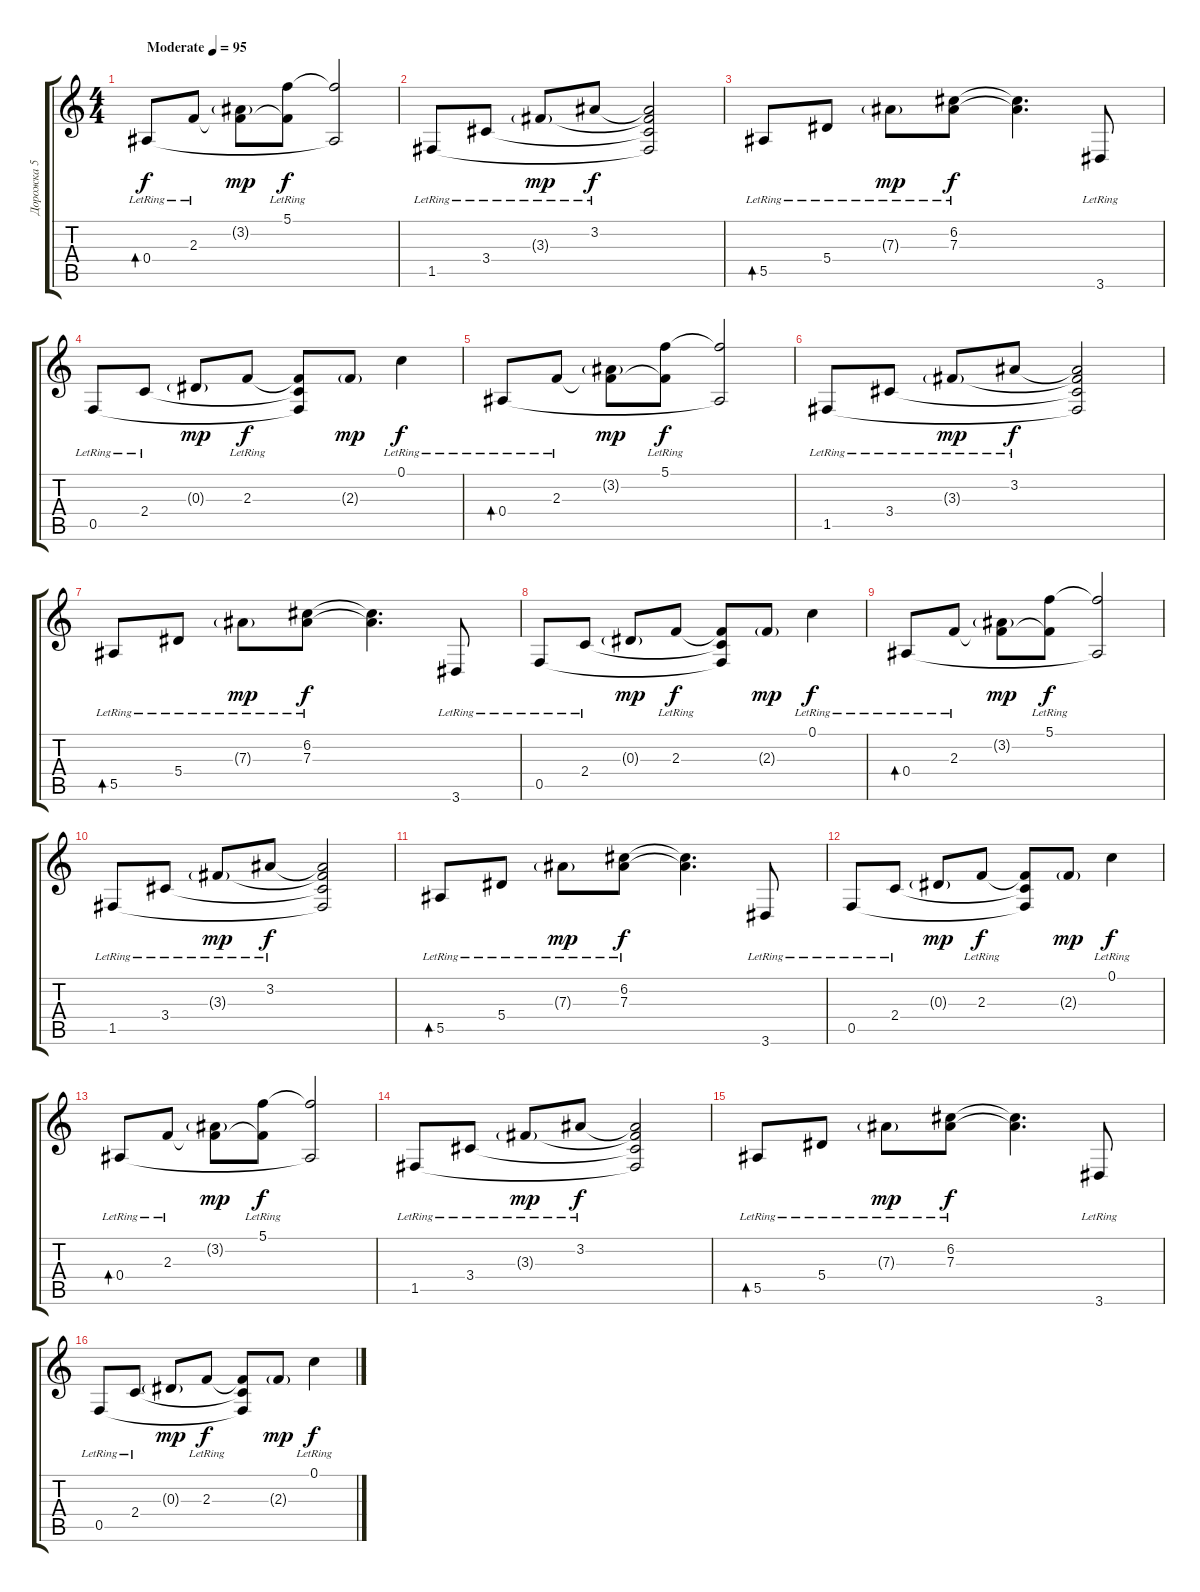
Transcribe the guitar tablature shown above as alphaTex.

\track ("Дорожка 5" "Дорожка 5") {instrument electricguitarclean}
\staff {score tabs}
\tuning (C4 G3 Eb3 Bb2 F2 C2) {hide}
\ts (4 4)
\tempo (95 "Moderate")
\clef g2
\ks c
0.4{lr}.8{bd 60 dy f instrument electricguitarclean} 2.3{lr}.8 (3.2{g} 2.3{t}).8{dy mp} (5.1{lr} 2.3{t}).8{dy f} (5.1{t} 0.4{t}).2 |
1.5{lr}.8 3.4{lr}.8 3.3{g lr}.8{dy mp} 3.2{lr}.8{dy f} (3.2{t} 3.3{t} 3.4{t} 1.5{t}).2 |
5.5{lr}.8{bd 60} 5.4{lr}.8 7.3{g lr}.8{dy mp} (6.2{lr} 7.3{lr}).8{dy f} (6.2{t} 7.3{t}).4{d} 3.6{lr}.8 |
0.5{lr}.8 2.4{lr}.8 0.3{g}.8{dy mp} 2.3{lr}.8{dy f} (2.3{t} 2.4{t} 0.5{t}).8 2.3{g}.8{dy mp} 0.1{lr}.4{dy f} |
0.4{lr}.8{bd 60} 2.3{lr}.8 (3.2{g} 2.3{t}).8{dy mp} (5.1{lr} 2.3{t}).8{dy f} (5.1{t} 0.4{t}).2 |
1.5{lr}.8 3.4{lr}.8 3.3{g lr}.8{dy mp} 3.2{lr}.8{dy f} (3.2{t} 3.3{t} 3.4{t} 1.5{t}).2 |
5.5{lr}.8{bd 60} 5.4{lr}.8 7.3{g lr}.8{dy mp} (6.2{lr} 7.3{lr}).8{dy f} (6.2{t} 7.3{t}).4{d} 3.6{lr}.8 |
0.5{lr}.8 2.4{lr}.8 0.3{g}.8{dy mp} 2.3{lr}.8{dy f} (2.3{t} 2.4{t} 0.5{t}).8 2.3{g}.8{dy mp} 0.1{lr}.4{dy f} |
0.4{lr}.8{bd 60} 2.3{lr}.8 (3.2{g} 2.3{t}).8{dy mp} (5.1{lr} 2.3{t}).8{dy f} (5.1{t} 0.4{t}).2 |
1.5{lr}.8 3.4{lr}.8 3.3{g lr}.8{dy mp} 3.2{lr}.8{dy f} (3.2{t} 3.3{t} 3.4{t} 1.5{t}).2 |
5.5{lr}.8{bd 60} 5.4{lr}.8 7.3{g lr}.8{dy mp} (6.2{lr} 7.3{lr}).8{dy f} (6.2{t} 7.3{t}).4{d} 3.6{lr}.8 |
0.5{lr}.8 2.4{lr}.8 0.3{g}.8{dy mp} 2.3{lr}.8{dy f} (2.3{t} 2.4{t} 0.5{t}).8 2.3{g}.8{dy mp} 0.1{lr}.4{dy f} |
0.4{lr}.8{bd 60} 2.3{lr}.8 (3.2{g} 2.3{t}).8{dy mp} (5.1{lr} 2.3{t}).8{dy f} (5.1{t} 0.4{t}).2 |
1.5{lr}.8 3.4{lr}.8 3.3{g lr}.8{dy mp} 3.2{lr}.8{dy f} (3.2{t} 3.3{t} 3.4{t} 1.5{t}).2 |
5.5{lr}.8{bd 60} 5.4{lr}.8 7.3{g lr}.8{dy mp} (6.2{lr} 7.3{lr}).8{dy f} (6.2{t} 7.3{t}).4{d} 3.6{lr}.8 |
0.5{lr}.8 2.4{lr}.8 0.3{g}.8{dy mp} 2.3{lr}.8{dy f} (2.3{t} 2.4{t} 0.5{t}).8 2.3{g}.8{dy mp} 0.1{lr}.4{dy f}
